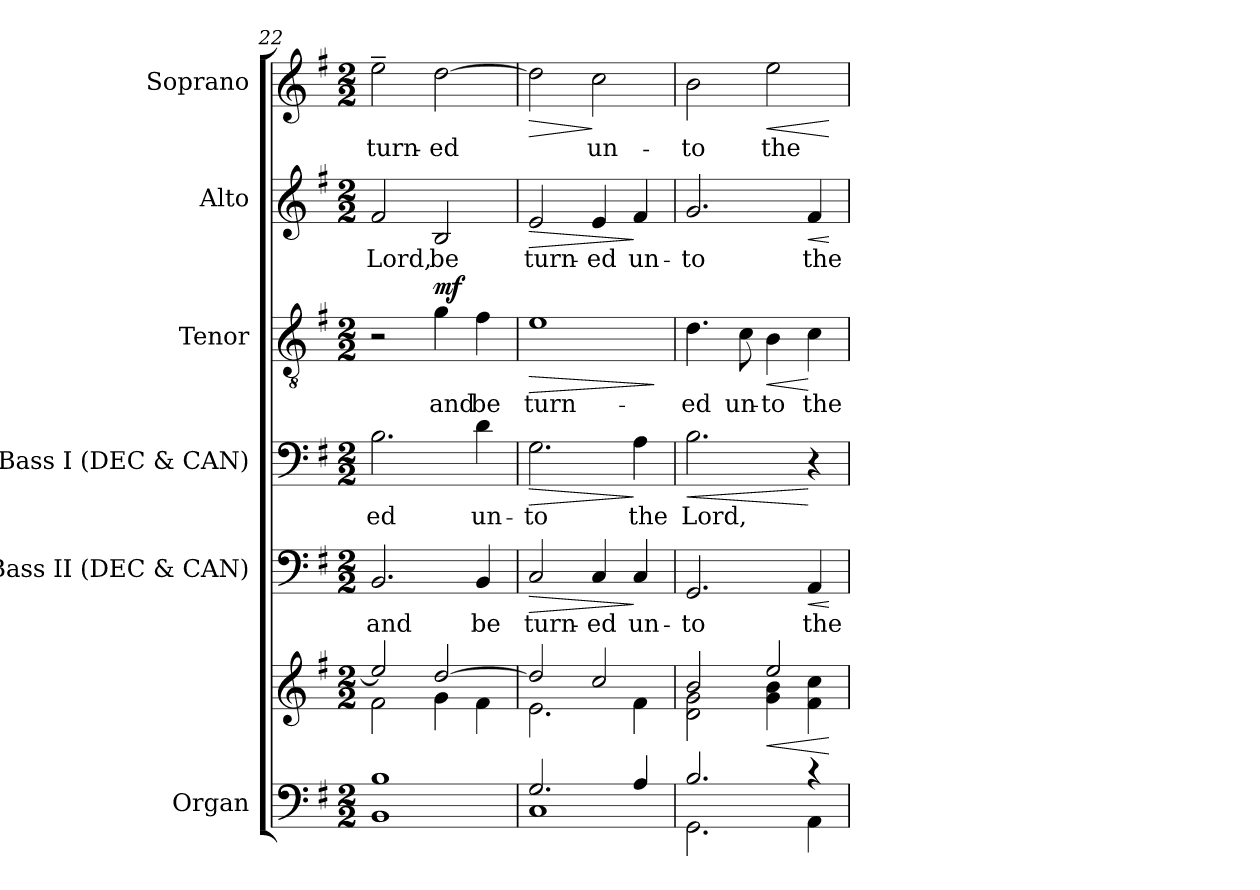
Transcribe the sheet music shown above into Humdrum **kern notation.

**kern	**kern	**dynam	**kern	**text	**dynam	**kern	**text	**dynam	**kern	**text	**dynam	**kern	**text	**dynam	**kern	**text	**dynam
*part6	*part6	*part6	*part5	*part5	*part5	*part4	*part4	*part4	*part3	*part3	*part3	*part2	*part2	*part2	*part1	*part1	*part1
*staff7	*staff6	*staff6/7	*staff5	*staff5	*staff5	*staff4	*staff4	*staff4	*staff3	*staff3	*staff3	*staff2	*staff2	*staff2	*staff1	*staff1	*staff1
*I"Organ	*	*	*I"Bass II (DEC & CAN)	*	*	*I"Bass I (DEC & CAN)	*	*	*I"Tenor	*	*	*I"Alto	*	*	*I"Soprano	*	*
*I'Org.	*	*	*I'B II.	*	*	*I'B I.	*	*	*I'T.	*	*	*I'A.	*	*	*I'S.	*	*
*clefF4	*clefG2	*	*clefF4	*	*	*clefF4	*	*	*clefGv2	*	*	*clefG2	*	*	*clefG2	*	*
*	*	*	*	*	*	*	*	*	*ITrd7c12	*	*	*	*	*	*	*	*
*k[f#]	*k[f#]	*	*k[f#]	*	*	*k[f#]	*	*	*k[f#]	*	*	*k[f#]	*	*	*k[f#]	*	*
*G:	*G:	*	*G:	*	*	*G:	*	*	*G:	*	*	*G:	*	*	*G:	*	*
*M2/2	*M2/2	*	*M2/2	*	*	*M2/2	*	*	*M2/2	*	*	*M2/2	*	*	*M2/2	*	*
=22	=22	=22	=22	=22	=22	=22	=22	=22	=22	=22	=22	=22	=22	=22	=22	=22	=22
*	*^	*	*	*	*	*	*	*	*	*	*	*	*	*	*	*	*
!	!	!	!	!	!LO:LY:b:color=#000000	!	!	!	!	!	!	!	!	!	!	!	!	!
!	!	!	!	!	!	!	!	!LO:LY:b:color=#000000	!	!	!	!	!	!	!	!	!	!
!	!	!	!	!	!	!	!	!	!	!	!	!	!	!LO:LY:b:color=#000000	!	!	!	!
!	!	!	!	!	!	!	!	!	!	!	!	!	!	!	!	!	!LO:LY:b:color=#000000	!
1BBi 1Bi	2eei/]	2f#i\	.	2.BBi/	and	.	2.Bi\	-ed	.	2r	.	.	2f#i/	Lord,	.	2ee~i\	turn-	.
!	!	!	!	!	!	!	!	!	!	!	!LO:LY:b:color=#000000	!	!	!	!	!	!	!
!	!	!	!	!	!	!	!	!	!	!	!	!	!	!LO:LY:b:color=#000000	!	!	!	!
!	!	!	!	!	!	!	!	!	!	!	!	!	!	!	!	!	!LO:LY:b:color=#000000	!
.	[2ddi/	4gi\	.	.	.	.	.	.	.	4Gi\	and	mf	2Bi/	be	.	[2ddi\	-ed	.
!	!	!	!	!	!LO:LY:b:color=#000000	!	!	!	!	!	!	!	!	!	!	!	!	!
!	!	!	!	!	!	!	!	!LO:LY:b:color=#000000	!	!	!	!	!	!	!	!	!	!
!	!	!	!	!	!	!	!	!	!	!	!LO:LY:b:color=#000000	!	!	!	!	!	!	!
.	.	4f#i\	.	4BBi/	be	.	4di\	un-	.	4F#i\	be	.	.	.	.	.	.	.
=23	=23	=23	=23	=23	=23	=23	=23	=23	=23	=23	=23	=23	=23	=23	=23	=23	=23	=23
*^	*	*	*	*	*	*	*	*	*	*	*	*	*	*	*	*	*	*
!	!	!	!	!	!	!LO:LY:b:color=#000000	!LO:HP:b	!	!	!	!	!	!	!	!	!	!	!	!
!	!	!	!	!	!	!	!	!	!LO:LY:b:color=#000000	!LO:HP:b	!	!	!	!	!	!	!	!	!
!	!	!	!	!	!	!	!	!	!	!	!	!LO:LY:b:color=#000000	!LO:HP:b	!	!	!	!	!	!
!	!	!	!	!	!	!	!	!	!	!	!	!	!	!	!LO:LY:b:color=#000000	!LO:HP:b	!	!	!LO:HP:b
2.Gi/	1Ci	2ddi/]	2.ei\	.	2Ci/	turn-	>	2.Gi\	-to	>	1Ei	turn-	>	2ei/	turn-	>	2ddi\]	.	>
!	!	!	!	!	!	!LO:LY:b:color=#000000	!	!	!	!	!	!	!	!	!	!	!	!	!
!	!	!	!	!	!	!	!	!	!	!	!	!	!	!	!LO:LY:b:color=#000000	!	!	!	!
!	!	!	!	!	!	!	!	!	!	!	!	!	!	!	!	!	!	!LO:LY:b:color=#000000	!
.	.	2cci/	.	.	4Ci/	-ed	.	.	.	.	.	.	.	4ei/	-ed	.	2cci\	un-	]
!	!	!	!	!	!	!LO:LY:b:color=#000000	!	!	!	!	!	!	!	!	!	!	!	!	!
!	!	!	!	!	!	!	!	!	!LO:LY:b:color=#000000	!	!	!	!	!	!	!	!	!	!
!	!	!	!	!	!	!	!	!	!	!	!	!	!	!	!LO:LY:b:color=#000000	!	!	!	!
4Ai/	.	.	4f#i\	.	4Ci/	un-	]	4Ai\	the	]	.	.	.	4f#i/	un-	]	.	.	.
*v	*v	*	*	*	*	*	*	*	*	*	*	*	*	*	*	*	*	*	*
*	*v	*v	*	*	*	*	*	*	*	*	*	*	*	*	*	*	*	*
.	.	.	.	.	.	.	.	.	.	.	]	.	.	.	.	.	.
!!LO:PB:g=z
=24	=24	=24	=24	=24	=24	=24	=24	=24	=24	=24	=24	=24	=24	=24	=24	=24	=24
*^	*^	*	*	*	*	*	*	*	*	*	*	*	*	*	*	*	*
!	!	!	!	!	!	!LO:LY:b:color=#000000	!	!	!	!	!	!	!	!	!	!	!	!	!
!	!	!	!	!	!	!	!	!	!LO:LY:b:color=#000000	!LO:HP:b	!	!	!	!	!	!	!	!	!
!	!	!	!	!	!	!	!	!	!	!	!	!LO:LY:b:color=#000000	!	!	!	!	!	!	!
!	!	!	!	!	!	!	!	!	!	!	!	!	!	!	!LO:LY:b:color=#000000	!	!	!	!
!	!	!	!	!	!	!	!	!	!	!	!	!	!	!	!	!	!	!LO:LY:b:color=#000000	!
2.Bi/	2.GGi\	2bi/	2di\ 2gi	.	2.GGi/	-to	.	2.Bi\	Lord,	<	4.Di\	-ed	.	2.gi/	-to	.	2bi\	-to	.
!	!	!	!	!	!	!	!	!	!	!	!	!LO:LY:b:color=#000000	!	!	!	!	!	!	!
.	.	.	.	.	.	.	.	.	.	.	8Ci\	un-	.	.	.	.	.	.	.
!	!	!	!	!LO:HP:b	!	!	!	!	!	!	!	!	!	!	!	!	!	!	!
!	!	!	!	!	!	!	!	!	!	!	!	!LO:LY:b:color=#000000	!LO:HP:b	!	!	!	!	!	!
!	!	!	!	!	!	!	!	!	!	!	!	!	!	!	!	!	!	!LO:LY:b:color=#000000	!LO:HP:b
.	.	2eei/	4gi\ 4bi	<	.	.	.	.	.	.	4BBi\	-to	<	.	.	.	2eei\	the	<
!	!	!	!	!	!	!LO:LY:b:color=#000000	!LO:HP:b	!	!	!	!	!	!	!	!	!	!	!	!
!	!	!	!	!	!	!	!	!	!	!	!	!LO:LY:b:color=#000000	!	!	!	!	!	!	!
!	!	!	!	!	!	!	!	!	!	!	!	!	!	!	!LO:LY:b:color=#000000	!LO:HP:b	!	!	!
4r	4AAi\	.	4f#i\ 4cci	.	4AAi/	the	<	4r	.	[	4Ci\	the	[	4f#i/	the	<	.	.	.
*v	*v	*	*	*	*	*	*	*	*	*	*	*	*	*	*	*	*	*	*
*	*v	*v	*	*	*	*	*	*	*	*	*	*	*	*	*	*	*	*
.	.	[	.	.	[	.	.	.	.	.	.	.	.	[	.	.	[
=	=	=	=	=	=	=	=	=	=	=	=	=	=	=	=	=	=
*-	*-	*-	*-	*-	*-	*-	*-	*-	*-	*-	*-	*-	*-	*-	*-	*-	*-
